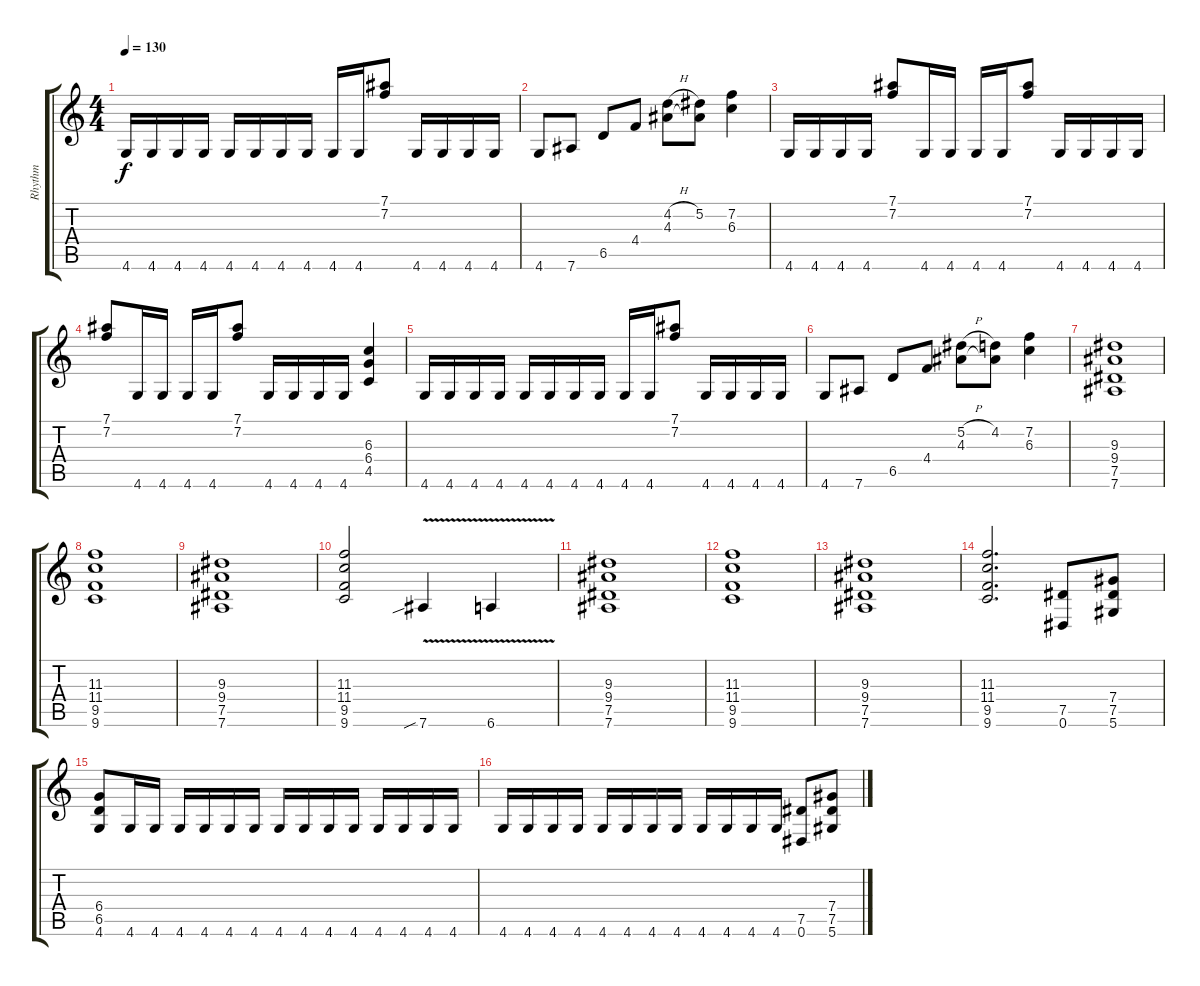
\track ("Rhythm" "Rhythm") {instrument overdrivenguitar}
\staff {score tabs}
\tuning (Eb4 Bb3 Gb3 Db3 Ab2 Eb2) {hide}
\ts (4 4)
\tempo 130
\clef g2
\ks c
4.6.16{dy f} 4.6.16 4.6.16 4.6.16 4.6.16 4.6.16 4.6.16 4.6.16 4.6.16 4.6.16 (7.1 7.2).8 4.6.16 4.6.16 4.6.16 4.6.16 |
4.6.8 7.6.8 6.5.8 4.4.8 (4.2{h} 4.3).8 (5.2 4.3{t}).8 (7.2 6.3).4 |
4.6.16 4.6.16 4.6.16 4.6.16 (7.1 7.2).8 4.6.16 4.6.16 4.6.16 4.6.16 (7.1 7.2).8 4.6.16 4.6.16 4.6.16 4.6.16 |
(7.1 7.2).8 4.6.16 4.6.16 4.6.16 4.6.16 (7.1 7.2).8 4.6.16 4.6.16 4.6.16 4.6.16 (6.3 6.4 4.5).4 |
4.6.16 4.6.16 4.6.16 4.6.16 4.6.16 4.6.16 4.6.16 4.6.16 4.6.16 4.6.16 (7.1 7.2).8 4.6.16 4.6.16 4.6.16 4.6.16 |
4.6.8 7.6.8 6.5.8 4.4.8 (5.2{h} 4.3).8 (4.2 4.3{t}).8 (7.2 6.3).4 |
(9.3 9.4 7.5 7.6).1 |
(11.3 11.4 9.5 9.6).1 |
(9.3 9.4 7.5 7.6).1 |
(11.3 11.4 9.5 9.6).2 7.6{v sib}.4 6.6{v}.4 |
(9.3 9.4 7.5 7.6).1 |
(11.3 11.4 9.5 9.6).1 |
(9.3 9.4 7.5 7.6).1 |
(11.3 11.4 9.5 9.6).2{d} (7.5 0.6).8 (7.4 7.5 5.6).8 |
(6.4 6.5 4.6).8 4.6.16 4.6.16 4.6.16 4.6.16 4.6.16 4.6.16 4.6.16 4.6.16 4.6.16 4.6.16 4.6.16 4.6.16 4.6.16 4.6.16 |
4.6.16 4.6.16 4.6.16 4.6.16 4.6.16 4.6.16 4.6.16 4.6.16 4.6.16 4.6.16 4.6.16 4.6.16 (7.5 0.6).8 (7.4 7.5 5.6).8
